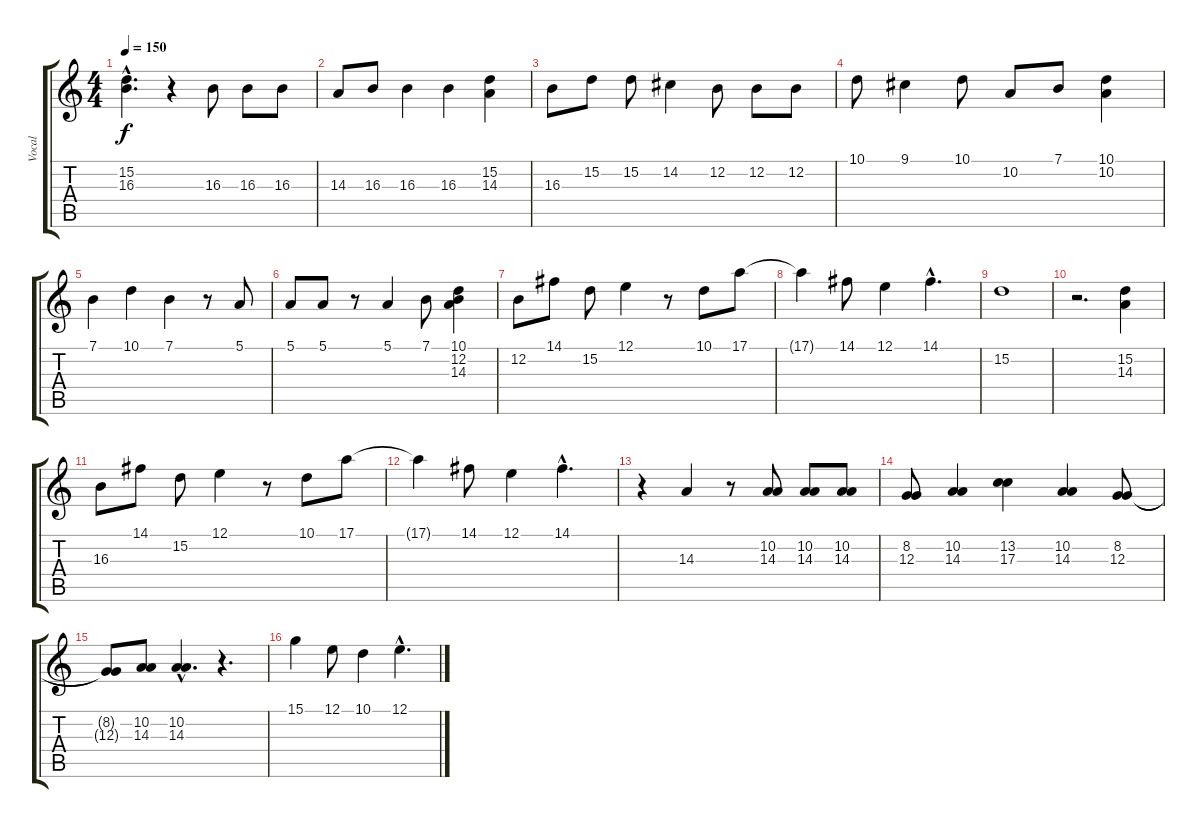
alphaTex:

\track ("Vocal" "Vocal") {instrument flute}
\staff {score tabs}
\tuning (E4 B3 G3 D3 A2 E2) {hide}
\ts (4 4)
\tempo 150
\clef g2
\ks c
(15.2{hac} 16.3).4{d dy f} r.4 16.3.8 16.3.8 16.3.8 |
14.3.8 16.3.8 16.3.4 16.3.4 (15.2 14.3).4 |
16.3.8 15.2.8 15.2.8 14.2.4 12.2.8 12.2.8 12.2.8 |
10.1.8 9.1.4 10.1.8 10.2.8 7.1.8 (10.1 10.2).4 |
7.1.4 10.1.4 7.1.4 r.8 5.1.8 |
5.1.8 5.1.8 r.8 5.1.4 7.1.8 (10.1 12.2 14.3).4 |
12.2.8 14.1.8 15.2.8 12.1.4 r.8 10.1.8 17.1.8 |
17.1{t}.4 14.1.8 12.1.4 14.1{hac}.4{d} |
15.2.1 |
r.2{d} (15.2 14.3).4 |
16.3.8 14.1.8 15.2.8 12.1.4 r.8 10.1.8 17.1.8 |
17.1{t}.4 14.1.8 12.1.4 14.1{hac}.4{d} |
r.4 14.3.4 r.8 (10.2 14.3).8 (10.2 14.3).8 (10.2 14.3).8 |
(8.2 12.3).8 (10.2 14.3).4 (13.2 17.3).4 (10.2 14.3).4 (8.2 12.3).8 |
(8.2{t} 12.3{t}).8 (10.2 14.3).8 (10.2{hac} 14.3{hac}).4{d} r.4{d} |
15.1.4 12.1.8 10.1.4 12.1{hac}.4{d}
